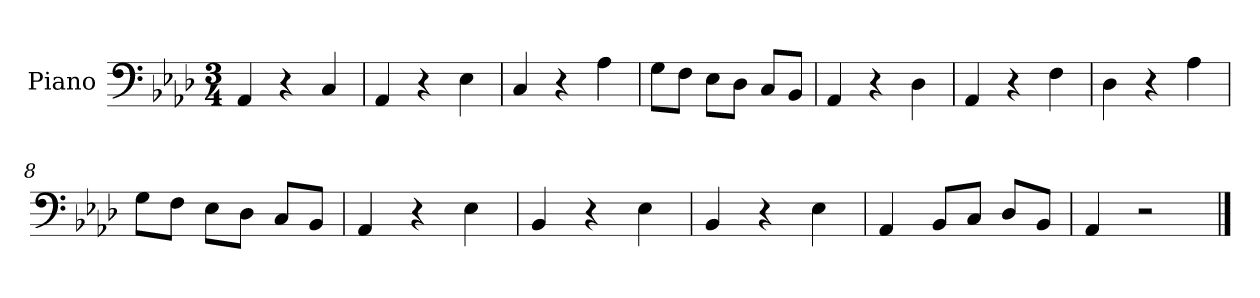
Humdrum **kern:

**kern
*part1
*staff1
*I"Piano
*I'Pno
*clefF4
*k[b-e-a-d-]
*A-:
*M3/4
=1
4AA-/
4r
4C/
=2
4AA-/
4r
4E-\
=3
4C/
4r
4A-\
=4
8G\L
8F\J
8E-\L
8D-\J
8C/L
8BB-/J
=5
4AA-/
4r
4D-\
=6
4AA-/
4r
4F\
=7
4D-\
4r
4A-\
=8
8G\L
8F\J
8E-\L
8D-\J
8C/L
8BB-/J
=9
4AA-/
4r
4E-\
=10
4BB-/
4r
4E-\
=11
4BB-/
4r
4E-\
=12
4AA-/
8BB-/L
8C/J
8D-/L
8BB-/J
=13
4AA-/
2r
==
*-
